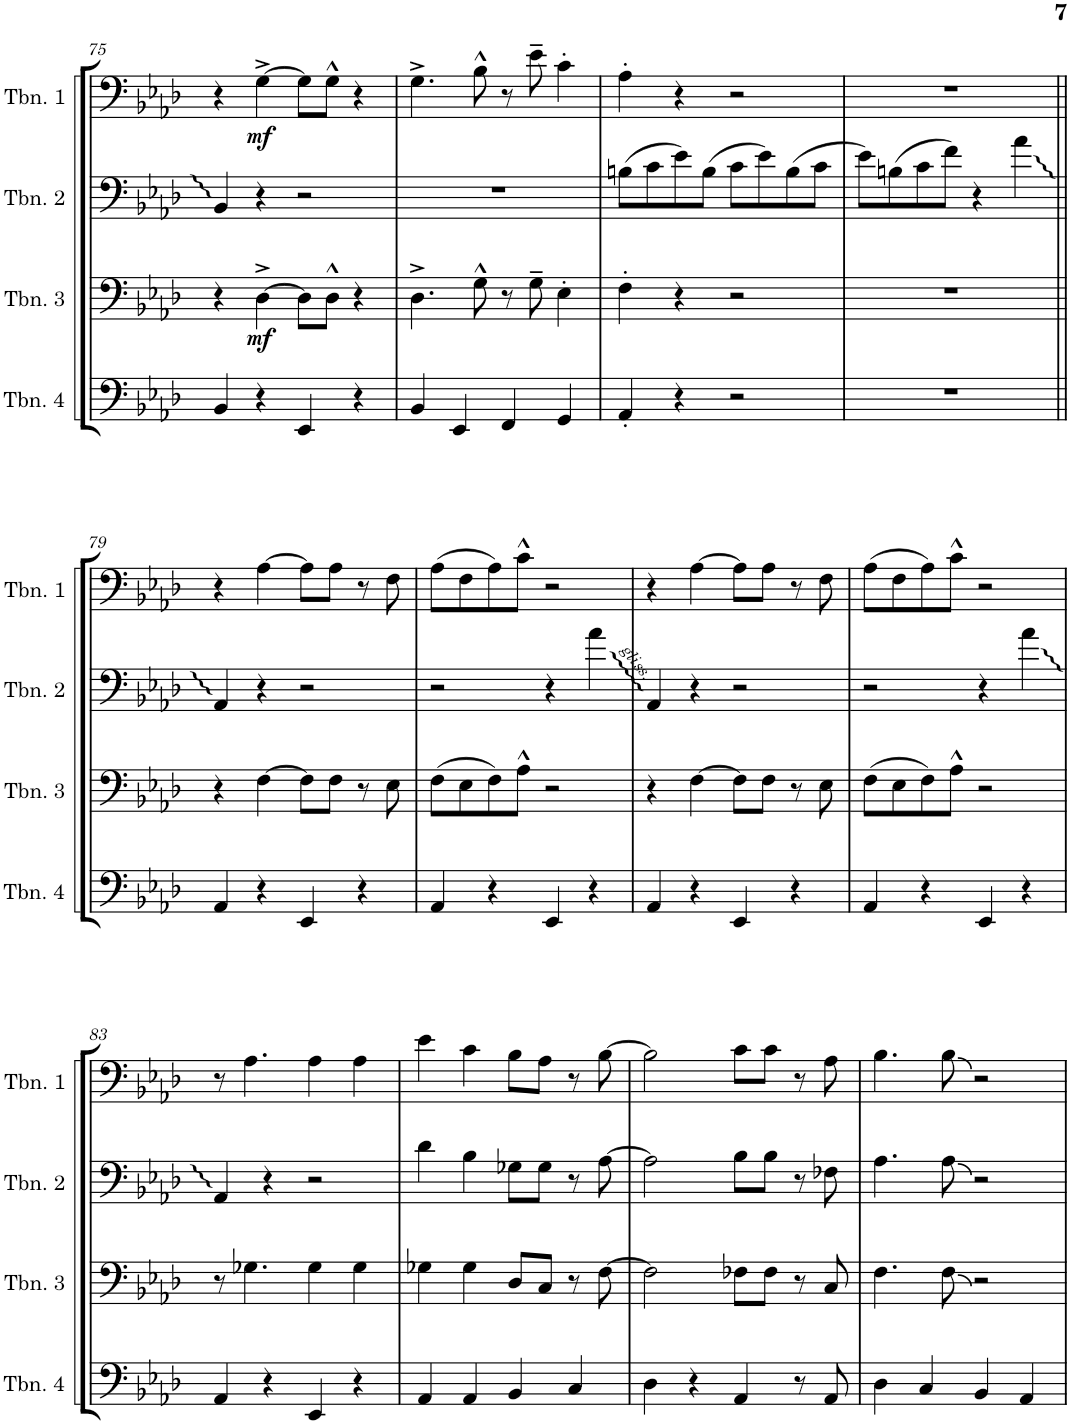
**kern	**kern	**dynam	**kern	**kern	**dynam
*part4	*part3	*part3	*part2	*part1	*part1
*staff4	*staff3	*staff3	*staff2	*staff1	*staff1
*I"Trombone 4	*I"Trombone 3	*	*I"Trombone 2	*I"Trombone 1	*
*I'Tbn. 4	*I'Tbn. 3	*	*I'Tbn. 2	*I'Tbn. 1	*
!!LO:PB:g=z
*clefF4	*clefF4	*	*clefF4	*clefF4	*
*k[b-e-a-d-]	*k[b-e-a-d-]	*	*k[b-e-a-d-]	*k[b-e-a-d-]	*
*M2/2	*M2/2	*	*M2/2	*M2/2	*
*met(c|)	*met(c|)	*	*met(c|)	*met(c|)	*
=75	=75	=75	=75	=75	=75
4BB-/	4r	.	4BB-/	4r	.
!	!	!LO:DY:b	!	!	!LO:DY:b
4r	[4D-^\	mf	4r	[4G^\	mf
4EE-/	8D-\L]	.	2r	8G\L]	.
.	8D-^^\J	.	.	8G^^\J	.
4r	4r	.	.	4r	.
=76	=76	=76	=76	=76	=76
4BB-/	4.D-^\	.	1r	4.G^\	.
4EE-/	.	.	.	.	.
.	8G^^\	.	.	8B-^^\	.
4FF/	8r	.	.	8r	.
.	8G~\	.	.	8e-~\	.
4GG/	4E-'\	.	.	4c'\	.
=77	=77	=77	=77	=77	=77
4AA-'/	4F'\	.	(8Bn\L	4A-'\	.
.	.	.	8c\	.	.
4r	4r	.	8e-\)	4r	.
.	.	.	(8B\J	.	.
2r	2r	.	8c\L	2r	.
.	.	.	8e-\)	.	.
.	.	.	(8B\	.	.
.	.	.	8c\J	.	.
=78	=78	=78	=78	=78	=78
1r	1r	.	8e-\L)	1r	.
.	.	.	(8Bn\	.	.
.	.	.	8c\	.	.
.	.	.	8f\J)	.	.
.	.	.	4r	.	.
.	.	.	4a-\	.	.
!!LO:LB:g=z
=79||	=79||	=79||	=79||	=79||	=79||
4AA-/	4r	.	4AA-/	4r	.
4r	[4F\	.	4r	[4A-\	.
4EE-/	8F\L]	.	2r	8A-\L]	.
.	8F\J	.	.	8A-\J	.
4r	8r	.	.	8r	.
.	8E-\	.	.	8F\	.
=80	=80	=80	=80	=80	=80
4AA-/	(8F\L	.	2r	(8A-\L	.
.	8E-\	.	.	8F\	.
4r	8F\)	.	.	8A-\)	.
.	8A-^^\J	.	.	8c^^\J	.
4EE-/	2r	.	4r	2r	.
4r	.	.	4a-\	.	.
=81	=81	=81	=81	=81	=81
4AA-/	4r	.	4AA-/	4r	.
4r	[4F\	.	4r	[4A-\	.
4EE-/	8F\L]	.	2r	8A-\L]	.
.	8F\J	.	.	8A-\J	.
4r	8r	.	.	8r	.
.	8E-\	.	.	8F\	.
=82	=82	=82	=82	=82	=82
4AA-/	(8F\L	.	2r	(8A-\L	.
.	8E-\	.	.	8F\	.
4r	8F\)	.	.	8A-\)	.
.	8A-^^\J	.	.	8c^^\J	.
4EE-/	2r	.	4r	2r	.
4r	.	.	4a-\	.	.
!!LO:LB:g=z
=83	=83	=83	=83	=83	=83
4AA-/	8r	.	4AA-/	8r	.
.	4.G-X\	.	.	4.A-\	.
4r	.	.	4r	.	.
4EE-/	4G-\	.	2r	4A-\	.
4r	4G-\	.	.	4A-\	.
=84	=84	=84	=84	=84	=84
4AA-/	4G-X\	.	4d-\	4e-\	.
4AA-/	4G-\	.	4B-\	4c\	.
4BB-/	8D-/L	.	8G-X\L	8B-\L	.
.	8C/J	.	8G-\J	8A-\J	.
4C/	8r	.	8r	8r	.
.	[8F\	.	[8A-\	[8B-\	.
=85	=85	=85	=85	=85	=85
4D-\	2F\]	.	2A-\]	2B-\]	.
4r	.	.	.	.	.
4AA-/	8F-X\L	.	8B-\L	8c\L	.
.	8F-\J	.	8B-\J	8c\J	.
8r	8r	.	8r	8r	.
8AA-/	8C/	.	8F-X\	8A-\	.
=86	=86	=86	=86	=86	=86
4D-\	4.F\	.	4.A-\	4.B-\	.
4C/	.	.	.	.	.
.	8F\	.	8A-\	8B-\	.
4BB-/	2r	.	2r	2r	.
4AA-/	.	.	.	.	.
=	=	=	=	=	=
*-	*-	*-	*-	*-	*-
